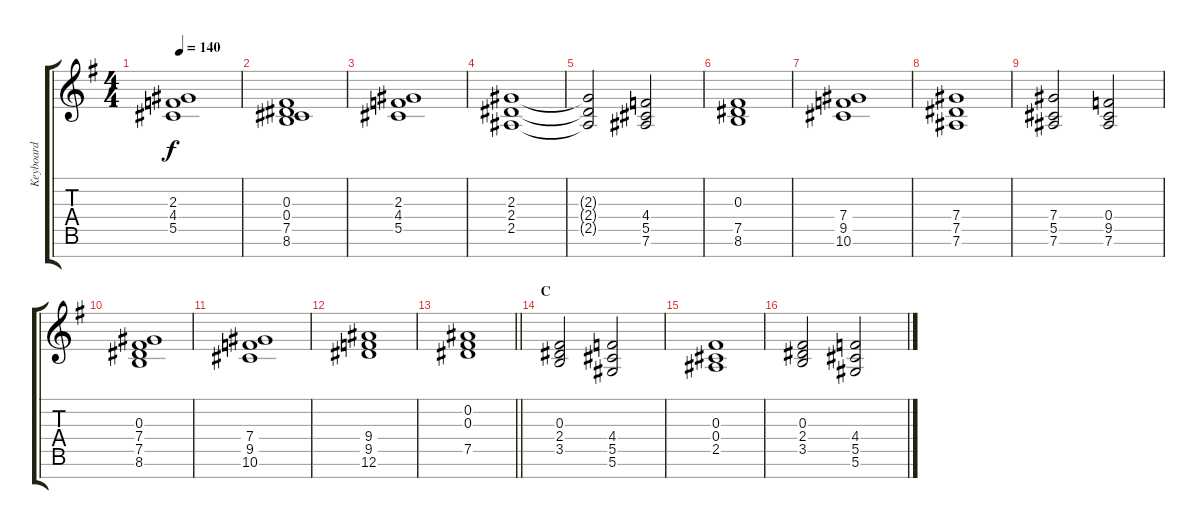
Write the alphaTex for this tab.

\track ("Keyboard" "Keyboard") {instrument lead2sawtooth}
\staff {score tabs}
\tuning (Eb5 Bb4 Gb4 Db4 Ab3 Eb3 Bb2) {hide}
\ts (4 4)
\tempo 140
\clef g2
\ks g
(2.3{t} 4.4{t} 5.5{t}).1{dy f} |
(0.3 0.4 7.5 8.6).1 |
(2.3 4.4 5.5).1 |
(2.3 2.4 2.5).1 |
(2.3{t} 2.4{t} 2.5{t}).2 (4.4 5.5 7.6).2 |
(0.3 7.5 8.6).1 |
(7.4 9.5 10.6).1 |
(7.4 7.5 7.6).1 |
(7.4 5.5 7.6).2 (0.4 9.5 7.6).2 |
(0.3 7.4 7.5 8.6).1 |
(7.4 9.5 10.6).1 |
(9.4 9.5 12.6).1 |
\barLineRight lightlight
(0.2 0.3 7.5).1 |
\section ("" "C")
(0.3 2.4 3.5).2 (4.4 5.5 5.6).2 |
(0.3 0.4 2.5).1 |
(0.3 2.4 3.5).2 (4.4 5.5 5.6).2
